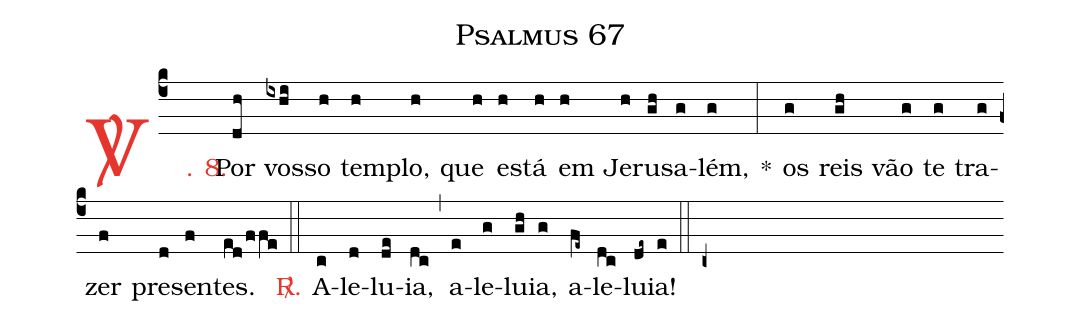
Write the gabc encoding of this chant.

name: Psalmus 67;
%%
(c4)

<c><sp>V/</sp>. 8.</c>() Por(dh) vos(ixhi)so(h) tem(h)plo,(h) que(h) es(h)tá(h) em(h) Je(h)ru(gh)sa(g)lém,(g) *(:) os(g) reis(gh) vão(g) te(g) tra(g)zer(f) pre(d)sen(f)tes.(ed/ffe)

(::)

<nlba><c><sp>R/</sp>.</c>() A</nlba>(c)le(d)lu(de)ia,(dc) (,) a(e)le(g)lu(gh)ia,(g) a(fe~)le(dc)lu(de~)ia!(e)

(::)

(c+)
